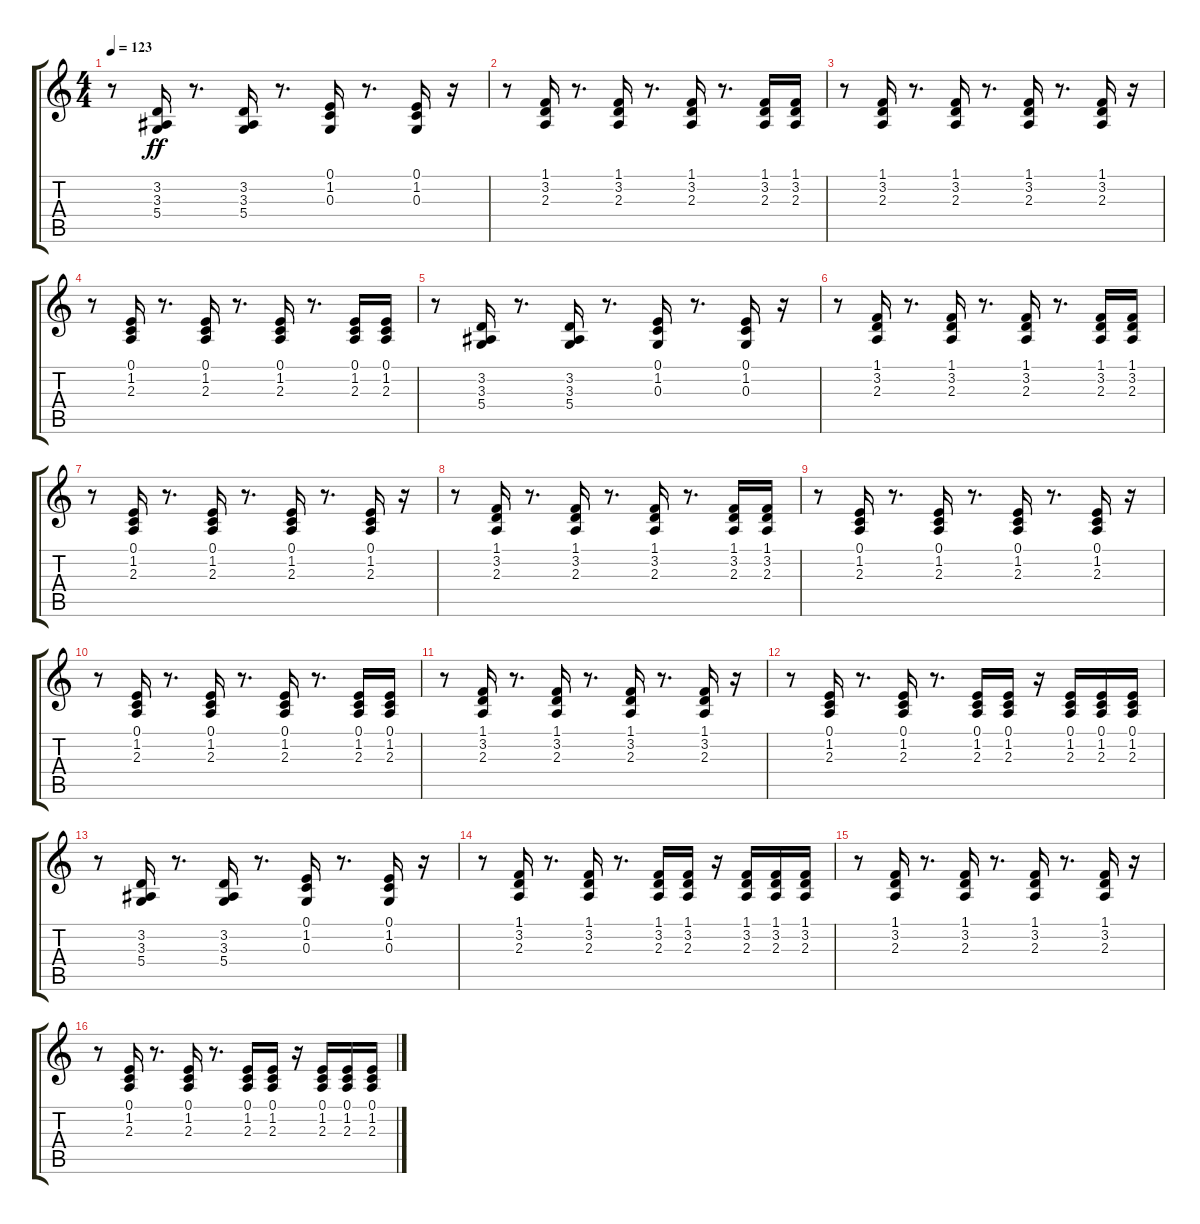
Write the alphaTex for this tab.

\track "" {instrument pad7halo}
\staff {score tabs}
\tuning (E4 B3 G3 D3 A2 E2) {hide}
\ts (4 4)
\tempo 123
\clef g2
\ks c
r.8{dy ff} (3.2 3.3 5.4).16 r.8{d} (3.2 3.3 5.4).16 r.8{d} (0.1 1.2 0.3).16 r.8{d} (0.1 1.2 0.3).16 r.16 |
r.8 (1.1 3.2 2.3).16 r.8{d} (1.1 3.2 2.3).16 r.8{d} (1.1 3.2 2.3).16 r.8{d} (1.1 3.2 2.3).16 (1.1 3.2 2.3).16 |
r.8 (1.1 3.2 2.3).16 r.8{d} (1.1 3.2 2.3).16 r.8{d} (1.1 3.2 2.3).16 r.8{d} (1.1 3.2 2.3).16 r.16 |
r.8 (0.1 1.2 2.3).16 r.8{d} (0.1 1.2 2.3).16 r.8{d} (0.1 1.2 2.3).16 r.8{d} (0.1 1.2 2.3).16 (0.1 1.2 2.3).16 |
r.8 (3.2 3.3 5.4).16 r.8{d} (3.2 3.3 5.4).16 r.8{d} (0.1 1.2 0.3).16 r.8{d} (0.1 1.2 0.3).16 r.16 |
r.8 (1.1 3.2 2.3).16 r.8{d} (1.1 3.2 2.3).16 r.8{d} (1.1 3.2 2.3).16 r.8{d} (1.1 3.2 2.3).16 (1.1 3.2 2.3).16 |
r.8 (0.1 1.2 2.3).16 r.8{d} (0.1 1.2 2.3).16 r.8{d} (0.1 1.2 2.3).16 r.8{d} (0.1 1.2 2.3).16 r.16 |
r.8 (1.1 3.2 2.3).16 r.8{d} (1.1 3.2 2.3).16 r.8{d} (1.1 3.2 2.3).16 r.8{d} (1.1 3.2 2.3).16 (1.1 3.2 2.3).16 |
r.8 (0.1 1.2 2.3).16 r.8{d} (0.1 1.2 2.3).16 r.8{d} (0.1 1.2 2.3).16 r.8{d} (0.1 1.2 2.3).16 r.16 |
r.8 (0.1 1.2 2.3).16 r.8{d} (0.1 1.2 2.3).16 r.8{d} (0.1 1.2 2.3).16 r.8{d} (0.1 1.2 2.3).16 (0.1 1.2 2.3).16 |
r.8 (1.1 3.2 2.3).16 r.8{d} (1.1 3.2 2.3).16 r.8{d} (1.1 3.2 2.3).16 r.8{d} (1.1 3.2 2.3).16 r.16 |
r.8 (0.1 1.2 2.3).16 r.8{d} (0.1 1.2 2.3).16 r.8{d} (0.1 1.2 2.3).16 (0.1 1.2 2.3).16 r.16 (0.1 1.2 2.3).16 (0.1 1.2 2.3).16 (0.1 1.2 2.3).16 |
r.8 (3.2 3.3 5.4).16 r.8{d} (3.2 3.3 5.4).16 r.8{d} (0.1 1.2 0.3).16 r.8{d} (0.1 1.2 0.3).16 r.16 |
r.8 (1.1 3.2 2.3).16 r.8{d} (1.1 3.2 2.3).16 r.8{d} (1.1 3.2 2.3).16 (1.1 3.2 2.3).16 r.16 (1.1 3.2 2.3).16 (1.1 3.2 2.3).16 (1.1 3.2 2.3).16 |
r.8 (1.1 3.2 2.3).16 r.8{d} (1.1 3.2 2.3).16 r.8{d} (1.1 3.2 2.3).16 r.8{d} (1.1 3.2 2.3).16 r.16 |
r.8 (0.1 1.2 2.3).16 r.8{d} (0.1 1.2 2.3).16 r.8{d} (0.1 1.2 2.3).16 (0.1 1.2 2.3).16 r.16 (0.1 1.2 2.3).16 (0.1 1.2 2.3).16 (0.1 1.2 2.3).16
